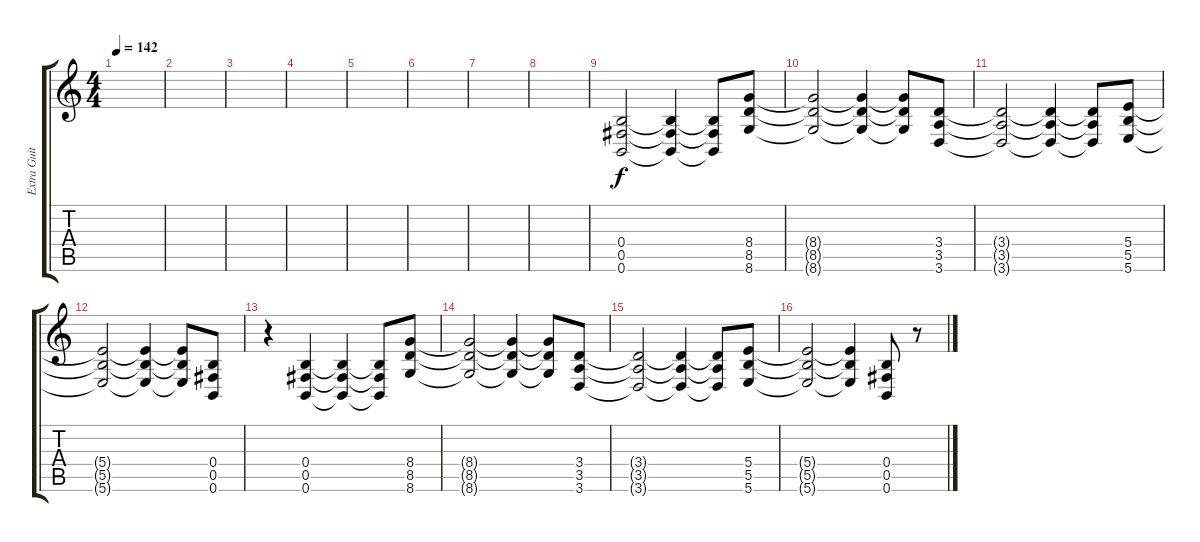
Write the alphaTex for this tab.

\track ("Extra Guitar" "Extra Guit") {instrument distortionguitar}
\staff {score tabs}
\tuning (Db4 Ab3 E3 B2 Gb2 B1) {hide}
\ts (4 4)
\tempo 142
\clef g2
\ks c
|
|
|
|
|
|
|
|
(0.4 0.5 0.6).2{volume 16 balance 8} (0.4{t} 0.5{t} 0.6{t}).4 (0.4{t} 0.5{t} 0.6{t}).8 (8.4 8.5 8.6).8 |
(8.4{t} 8.5{t} 8.6{t}).2 (8.4{t} 8.5{t} 8.6{t}).4 (8.4{t} 8.5{t} 8.6{t}).8 (3.4 3.5 3.6).8 |
(3.4{t} 3.5{t} 3.6{t}).2 (3.4{t} 3.5{t} 3.6{t}).4 (3.4{t} 3.5{t} 3.6{t}).8 (5.4 5.5 5.6).8 |
(5.4{t} 5.5{t} 5.6{t}).2 (5.4{t} 5.5{t} 5.6{t}).4 (5.4{t} 5.5{t} 5.6{t}).8 (0.4 0.5 0.6).8 |
r.4 (0.4 0.5 0.6).4 (0.4{t} 0.5{t} 0.6{t}).4 (0.4{t} 0.5{t} 0.6{t}).8 (8.4 8.5 8.6).8 |
(8.4{t} 8.5{t} 8.6{t}).2 (8.4{t} 8.5{t} 8.6{t}).4 (8.4{t} 8.5{t} 8.6{t}).8 (3.4 3.5 3.6).8 |
(3.4{t} 3.5{t} 3.6{t}).2 (3.4{t} 3.5{t} 3.6{t}).4 (3.4{t} 3.5{t} 3.6{t}).8 (5.4 5.5 5.6).8 |
(5.4{t} 5.5{t} 5.6{t}).2 (5.4{t} 5.5{t} 5.6{t}).4 (0.4 0.5 0.6).8 r.8
